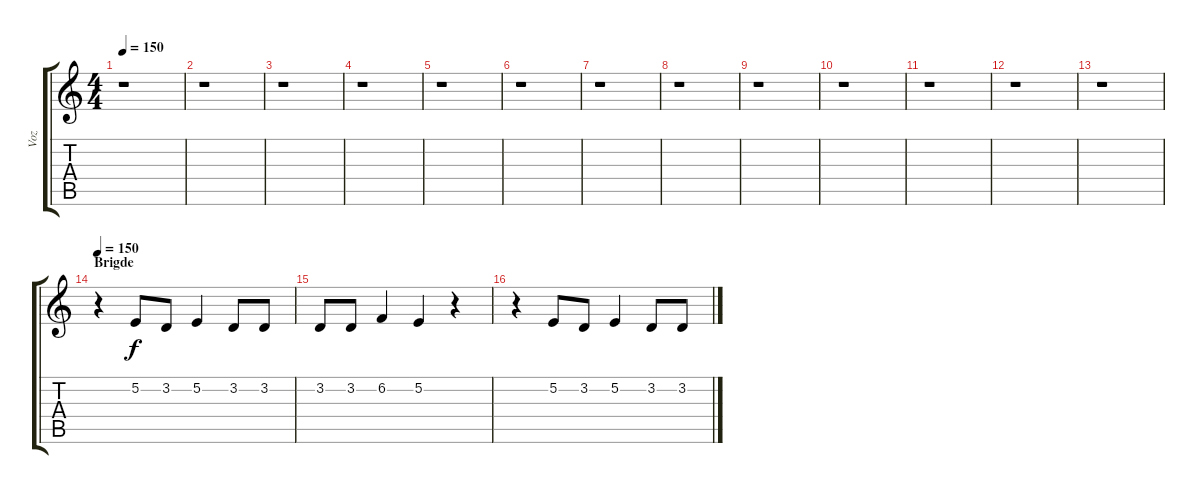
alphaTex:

\track ("Voz" "Voz") {instrument lead2sawtooth}
\staff {score tabs}
\tuning (E4 B3 G3 D3 A2 E2) {hide}
\ts (4 4)
\tempo 150
\clef g2
\ks c
r.1{dy f} |
r.1 |
r.1 |
r.1 |
r.1 |
r.1 |
r.1 |
\section ("" "")
r.1 |
r.1 |
r.1 |
r.1 |
r.1 |
r.1 |
\section ("" "Brigde")
\tempo 150
r.4 5.2.8 3.2.8 5.2.4 3.2.8 3.2.8 |
3.2.8 3.2.8 6.2.4 5.2.4 r.4 |
r.4 5.2.8 3.2.8 5.2.4 3.2.8 3.2.8
